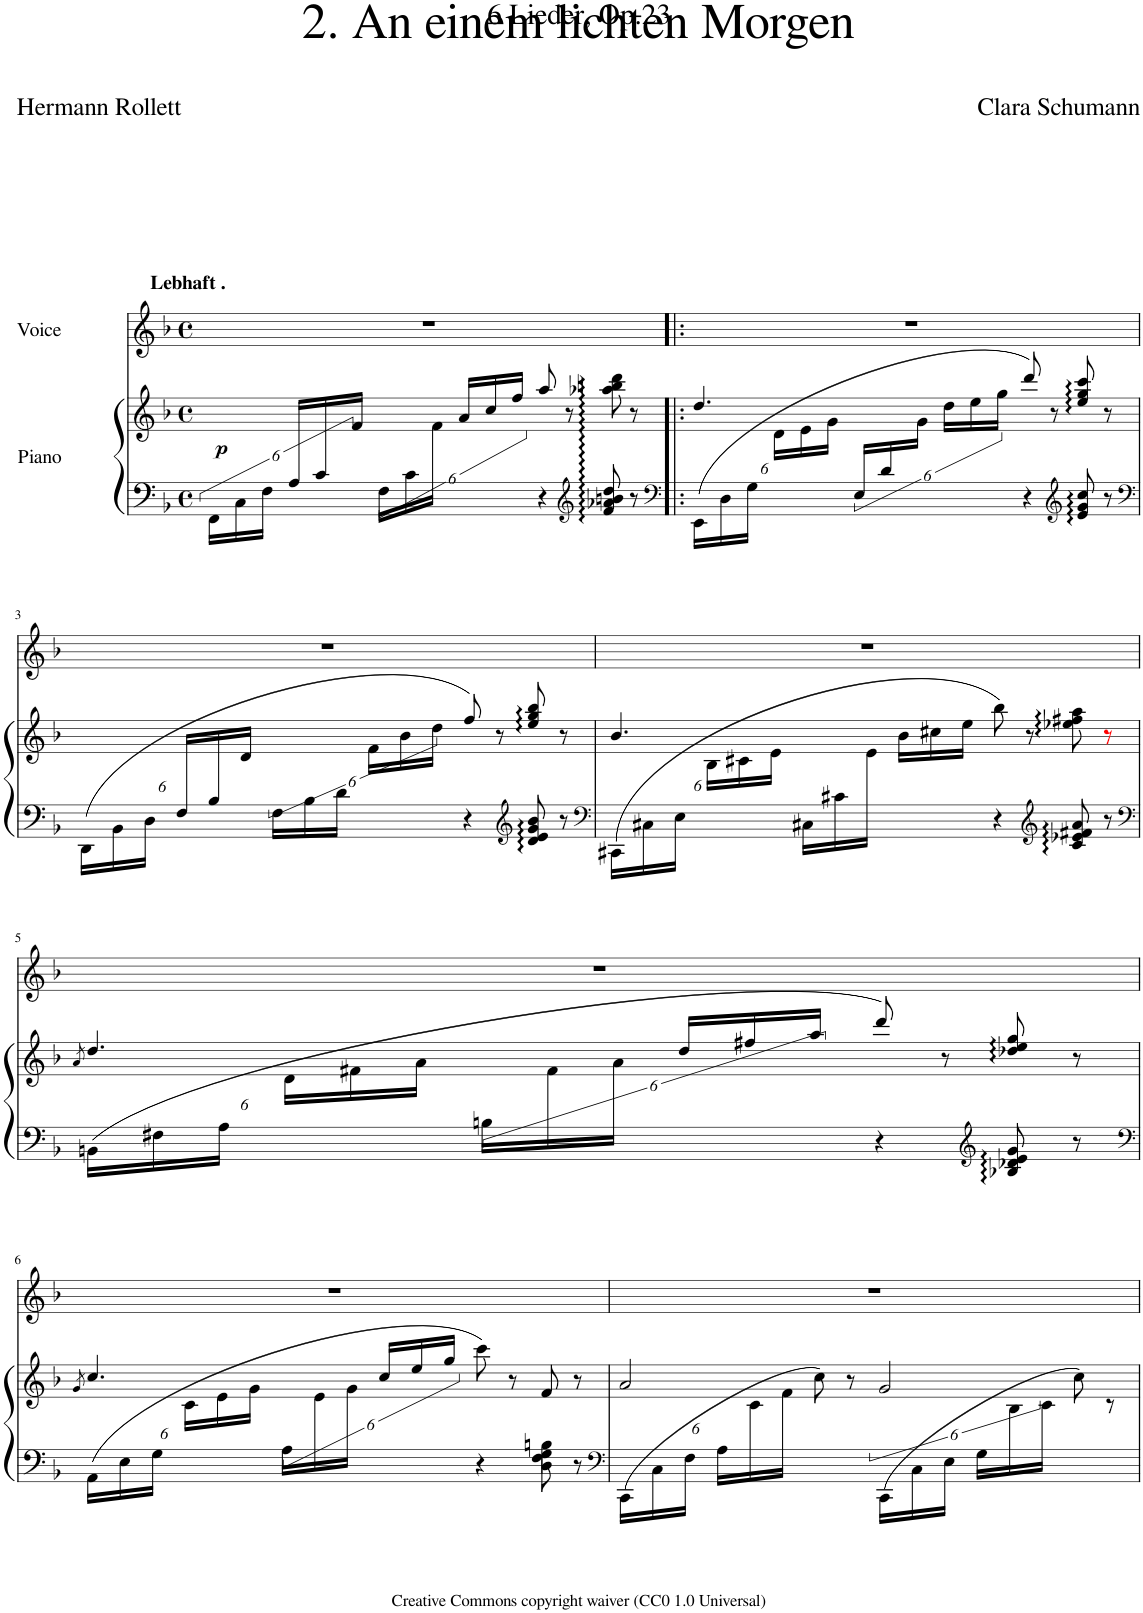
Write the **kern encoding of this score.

**kern	**kern	**dynam	**kern
*part2	*part2	*part2	*part1
*staff3	*staff2	*staff2/3	*staff1
*I"Piano	*	*	*I"Voice
*I'Pno	*	*	*
*clefF4	*clefG2	*	*clefG2
*k[b-]	*k[b-]	*	*k[b-]
*M4/4	*M4/4	*	*M4/4
*met(c)	*met(c)	*	*met(c)
=1	=1	=1	=1
*	*^	*	*
!	!	!	!	!LO:TX:a:B:t=Lebhaft .
!	!	!	!LO:DY:b	!
24FF\LL	2ryy	24%5ryy	p	1r
24C\	.	.	.	.
24F\JJ	.	.	.	.
24A/LL	.	.	.	.
24c/	.	.	.	.
24ryy	.	24f/JJ	.	.
24F\LL	.	12ryy	.	.
24c\	.	.	.	.
6ryy	.	24f\JJ	.	.
.	.	24a/LL	.	.
.	.	24cc/	.	.
.	.	24ff/JJ	.	.
4r	8aa/	2ryy	.	.
.	8r	.	.	.
*clefG2	*	*	*	*
8f/ 8a-X/ 8bn/ 8dd/	8aa-X\ 8bbn\ 8ddd\	.	.	.
8r	8r	.	.	.
=2!|:	=2!|:	=2!|:	=2!|:	=2!|:
*clefF4	*	*	*	*
*Xbrackettup	*	*	*	*
(24EE\LL	4.dd/	8ryy	.	1r
24D\	.	.	.	.
24G\JJ	.	.	.	.
8ryy	.	24d\LL	.	.
.	.	24e\	.	.
.	.	24g\JJ	.	.
*brackettup	*	*	*	*
24E/LL	.	12ryy	.	.
24d/	.	.	.	.
6ryy	.	24g\JJ	.	.
.	8ryy	24dd\LL	.	.
.	.	24ee\	.	.
.	.	24gg\JJ	.	.
4r	(8ddd/	2ryy	.	.
.	8r	.	.	.
*clefG2	*	*	*	*
8e/ 8g/ 8cc/	8ee/ 8gg/ 8ccc/	.	.	.
8r	8r	.	.	.
!!LO:LB:g=z
=3	=3	=3	=3	=3
*clefF4	*	*	*	*
*Xbrackettup	*	*	*	*
(24DD\LL	2ryy	24%5ryy	.	1r
24BB-\	.	.	.	.
24D\JJ	.	.	.	.
24F/LL	.	.	.	.
24B-/	.	.	.	.
24ryy	.	24d/JJ	.	.
*brackettup	*	*	*	*
24F\LL	.	8ryy	.	.
24B-\	.	.	.	.
24d\JJ	.	.	.	.
8ryy	.	24f\LL	.	.
.	.	24b-\	.	.
.	.	24dd\JJ	.	.
4r	8ff/)	2ryy	.	.
.	8r	.	.	.
*clefG2	*	*	*	*
8d/ 8e/ 8g/ 8b-/	8ee/ 8gg/ 8bb-/	.	.	.
8r	8r	.	.	.
=4	=4	=4	=4	=4
*clefF4	*	*	*	*
*Xbrackettup	*	*	*	*
(24CC#X\LL	4.b-/	8ryy	.	1r
24C#X\	.	.	.	.
24E\JJ	.	.	.	.
8ryy	.	24B-\LL	.	.
.	.	24c#X\	.	.
.	.	24e\JJ	.	.
*brackettup	*	*	*	*
24C#X\LL	.	12ryy	.	.
24c#X\	.	.	.	.
6ryy	.	24e\JJ	.	.
.	8ryy	24b-\LL	.	.
.	.	24cc#X\	.	.
.	.	24ee\JJ	.	.
4r	8bb-\)	2ryy	.	.
.	8r	.	.	.
*clefG2	*	*	*	*
8c#/ 8e-X/ 8f#X/ 8a/	8ee-X\ 8ff#X\ 8aa\	.	.	.
8r	8r	.	.	.
!!LO:LB:g=z
=5	=5	=5	=5	=5
*clefF4	*	*	*	*
.	8qa/	.	.	.
*Xbrackettup	*	*	*	*
(24BBn\LL	4.dd/	8ryy	.	1r
24F#X\	.	.	.	.
24A\JJ	.	.	.	.
8ryy	.	24d\LL	.	.
.	.	24f#X\	.	.
.	.	24a\JJ	.	.
*brackettup	*	*	*	*
24Bn\LL	.	24ryy	.	.
24%5ryy	.	24f#\	.	.
.	.	24a\JJ	.	.
.	8ryy	24dd/LL	.	.
.	.	24ff#X/	.	.
.	.	24aa/JJ	.	.
4r	8ddd/)	2ryy	.	.
.	8r	.	.	.
*clefG2	*	*	*	*
8B-X/ 8d-X/ 8e/ 8g/	8dd-X/ 8ee/ 8gg/	.	.	.
8r	8r	.	.	.
!!LO:LB:g=z
=6	=6	=6	=6	=6
*clefF4	*	*	*	*
.	8qg/	.	.	.
*^	*	*	*	*
*	*Xbrackettup	*	*	*	*
2.ryy	(24AA\LL	4.cc/	8ryy	.	1r
.	24E\	.	.	.	.
.	24G\JJ	.	.	.	.
.	8ryy	.	24c\LL	.	.
.	.	.	24e\	.	.
.	.	.	24g\JJ	.	.
*	*brackettup	*	*	*	*
.	24A\LL	.	24ryy	.	.
.	24%5ryy	.	24e\	.	.
.	.	.	24g\JJ	.	.
.	.	8ryy	24cc/LL	.	.
.	.	.	24ee/	.	.
.	.	.	24gg/JJ	.	.
.	4r	8ccc\)	2ryy	.	.
.	.	8r	.	.	.
8Bn\	8D\ 8F\ 8G\	8f/	.	.	.
8ryy	8r	8r	.	.	.
*v	*v	*	*	*	*
*	*v	*v	*	*
=7	=7	=7	=7
*clefF4	*	*	*
*Xbrackettup	*	*	*
*	*^	*	*
*	*	*^	*	*
24CC\LL	2a/	2..ryy	6ryy	.	1r
24C\	.	.	.	.	.
24F\JJ	.	.	.	.	.
24A\LL	.	.	.	.	.
24%5ryy	.	.	24c\	.	.
.	.	.	24f\JJ	.	.
.	.	.	8cc\)	.	.
8r	.	.	24%7ryy	.	.
*brackettup	*	*	*	*	*
(24CC\LL	2g/	.	.	.	.
24C\	.	.	.	.	.
24E\JJ	.	.	.	.	.
24G\LL	.	.	.	.	.
24%5ryy	.	.	24B-\	.	.
.	.	.	24c\JJ	.	.
.	.	.	8cc\)	.	.
8ryy	.	8r	8ryy	.	.
*	*v	*v	*v	*	*
=	=	=	=
*-	*-	*-	*-
